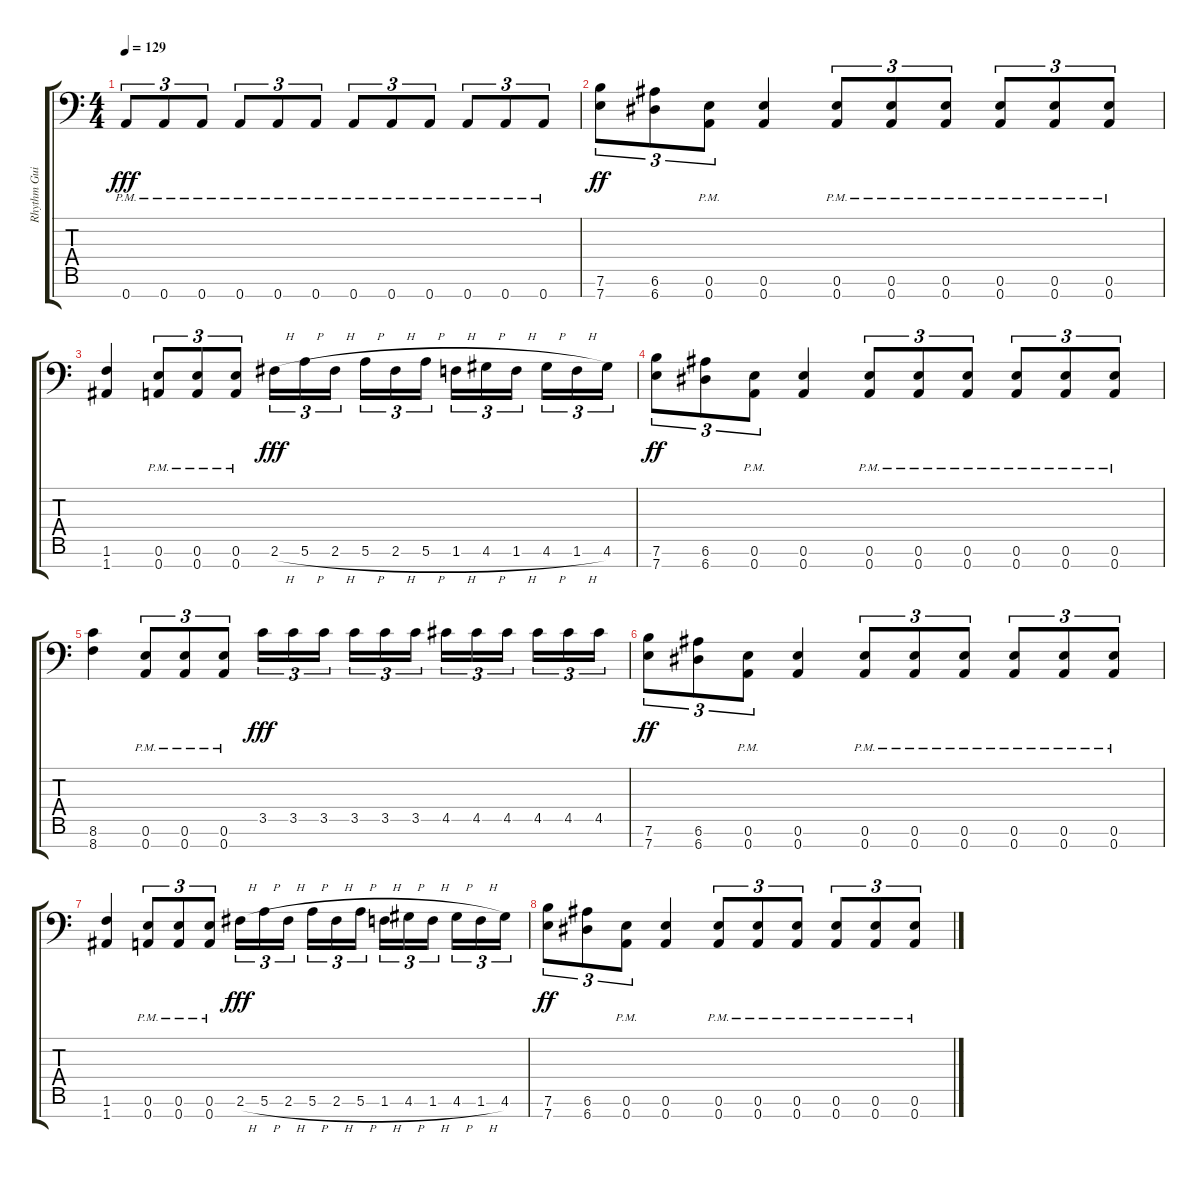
\track ("Rhythm Guitar 1" "Rhythm Gui") {instrument distortionguitar}
\staff {score tabs}
\tuning (E4 B3 G3 D3 A2 E2 A1) {hide}
\ts (4 4)
\tempo 129
\clef f4
\ks c
0.7{pm}.8{tu (3 2) dy fff} 0.7{pm}.8{tu (3 2)} 0.7{pm}.8{tu (3 2)} 0.7{pm}.8{tu (3 2)} 0.7{pm}.8{tu (3 2)} 0.7{pm}.8{tu (3 2)} 0.7{pm}.8{tu (3 2)} 0.7{pm}.8{tu (3 2)} 0.7{pm}.8{tu (3 2)} 0.7{pm}.8{tu (3 2)} 0.7{pm}.8{tu (3 2)} 0.7{pm}.8{tu (3 2)} |
(7.6 7.7).8{tu (3 2) dy ff} (6.6 6.7).8{tu (3 2)} (0.6{pm} 0.7{pm}).8{tu (3 2)} (0.6 0.7).4 (0.6{pm} 0.7{pm}).8{tu (3 2)} (0.6{pm} 0.7{pm}).8{tu (3 2)} (0.6{pm} 0.7{pm}).8{tu (3 2)} (0.6{pm} 0.7{pm}).8{tu (3 2)} (0.6{pm} 0.7{pm}).8{tu (3 2)} (0.6{pm} 0.7{pm}).8{tu (3 2)} |
(1.6 1.7).4 (0.6{pm} 0.7{pm}).8{tu (3 2)} (0.6{pm} 0.7{pm}).8{tu (3 2)} (0.6{pm} 0.7{pm}).8{tu (3 2)} 2.6{h}.16{tu (3 2) dy fff} 5.6{h}.16{tu (3 2)} 2.6{h}.16{tu (3 2) beam splitsecondary} 5.6{h}.16{tu (3 2)} 2.6{h}.16{tu (3 2)} 5.6{h}.16{tu (3 2)} 1.6{h}.16{tu (3 2)} 4.6{h}.16{tu (3 2)} 1.6{h}.16{tu (3 2) beam splitsecondary} 4.6{h}.16{tu (3 2)} 1.6{h}.16{tu (3 2)} 4.6.16{tu (3 2)} |
(7.6 7.7).8{tu (3 2) dy ff} (6.6 6.7).8{tu (3 2)} (0.6{pm} 0.7{pm}).8{tu (3 2)} (0.6 0.7).4 (0.6{pm} 0.7{pm}).8{tu (3 2)} (0.6{pm} 0.7{pm}).8{tu (3 2)} (0.6{pm} 0.7{pm}).8{tu (3 2)} (0.6{pm} 0.7{pm}).8{tu (3 2)} (0.6{pm} 0.7{pm}).8{tu (3 2)} (0.6{pm} 0.7{pm}).8{tu (3 2)} |
(8.6 8.7).4 (0.6{pm} 0.7{pm}).8{tu (3 2)} (0.6{pm} 0.7{pm}).8{tu (3 2)} (0.6{pm} 0.7{pm}).8{tu (3 2)} 3.5.16{tu (3 2) dy fff} 3.5.16{tu (3 2)} 3.5.16{tu (3 2) beam splitsecondary} 3.5.16{tu (3 2)} 3.5.16{tu (3 2)} 3.5.16{tu (3 2)} 4.5.16{tu (3 2)} 4.5.16{tu (3 2)} 4.5.16{tu (3 2) beam splitsecondary} 4.5.16{tu (3 2)} 4.5.16{tu (3 2)} 4.5.16{tu (3 2)} |
(7.6 7.7).8{tu (3 2) dy ff} (6.6 6.7).8{tu (3 2)} (0.6{pm} 0.7{pm}).8{tu (3 2)} (0.6 0.7).4 (0.6{pm} 0.7{pm}).8{tu (3 2)} (0.6{pm} 0.7{pm}).8{tu (3 2)} (0.6{pm} 0.7{pm}).8{tu (3 2)} (0.6{pm} 0.7{pm}).8{tu (3 2)} (0.6{pm} 0.7{pm}).8{tu (3 2)} (0.6{pm} 0.7{pm}).8{tu (3 2)} |
(1.6 1.7).4 (0.6{pm} 0.7{pm}).8{tu (3 2)} (0.6{pm} 0.7{pm}).8{tu (3 2)} (0.6{pm} 0.7{pm}).8{tu (3 2)} 2.6{h}.16{tu (3 2) dy fff} 5.6{h}.16{tu (3 2)} 2.6{h}.16{tu (3 2) beam splitsecondary} 5.6{h}.16{tu (3 2)} 2.6{h}.16{tu (3 2)} 5.6{h}.16{tu (3 2)} 1.6{h}.16{tu (3 2)} 4.6{h}.16{tu (3 2)} 1.6{h}.16{tu (3 2) beam splitsecondary} 4.6{h}.16{tu (3 2)} 1.6{h}.16{tu (3 2)} 4.6.16{tu (3 2)} |
(7.6 7.7).8{tu (3 2) dy ff} (6.6 6.7).8{tu (3 2)} (0.6{pm} 0.7{pm}).8{tu (3 2)} (0.6 0.7).4 (0.6{pm} 0.7{pm}).8{tu (3 2)} (0.6{pm} 0.7{pm}).8{tu (3 2)} (0.6{pm} 0.7{pm}).8{tu (3 2)} (0.6{pm} 0.7{pm}).8{tu (3 2)} (0.6{pm} 0.7{pm}).8{tu (3 2)} (0.6{pm} 0.7{pm}).8{tu (3 2)}
